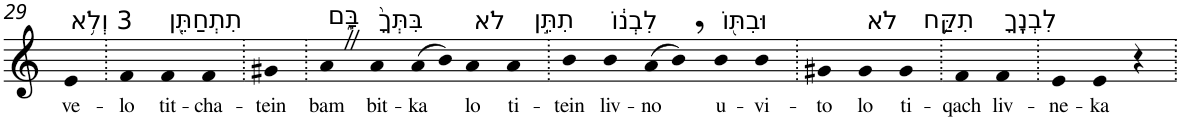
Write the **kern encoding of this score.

**kern	**text
*part1	*part1
*staff1	*staff1
*I"Piano	*
*I'Pno	*
!!LO:PB:g=z
*clefG2	*
*k[]	*
=29	=29
!LO:TX:a:t=3 וְלֹ֥א	!
!	!LO:LY:b
4e	ve-
=30.	=30.
!	!LO:LY:b
4f	-lo
!LO:TX:a:t=תִתְחַתֵּ֖ן	!
!	!LO:LY:b
4f	tit-
!	!LO:LY:b
4f	-cha-
=31.	=31.
!	!LO:LY:b
4g#X	-tein
=32.	=32.
!LO:TX:a:t=בָּ֑ם	!
!	!LO:LY:b
4aZ	bam
!LO:TX:a:t=בִּתְּךָ֙	!
!	!LO:LY:b
4a	bit-
!	!LO:LY:b
(8a	-ka
8b)	.
!LO:TX:a:t=לֹא	!
!	!LO:LY:b
4a	lo
!LO:TX:a:t=תִתֵּ֣ן	!
!	!LO:LY:b
4a	ti-
=33.	=33.
!	!LO:LY:b
4b	-tein
!LO:TX:a:t=לִבְנ֔וֹ	!
!	!LO:LY:b
4b	liv-
!	!LO:LY:b
(8a	-no
8b,)	.
!LO:TX:a:t=וּבִתּ֖וֹ	!
!	!LO:LY:b
4b	u-
!	!LO:LY:b
4b	-vi-
=34.	=34.
!	!LO:LY:b
4g#X	-to
!LO:TX:a:t=לֹא	!
!	!LO:LY:b
4g#	lo
!LO:TX:a:t=תִקַּ֥ח	!
!	!LO:LY:b
4g#	ti-
=35.	=35.
!	!LO:LY:b
4f	-qach
!LO:TX:a:t=לִבְנֶֽךָ	!
!	!LO:LY:b
4f	liv-
=36.	=36.
!	!LO:LY:b
4e	-ne-
!	!LO:LY:b
4e	-ka
4r	.
=.	=.
*-	*-
